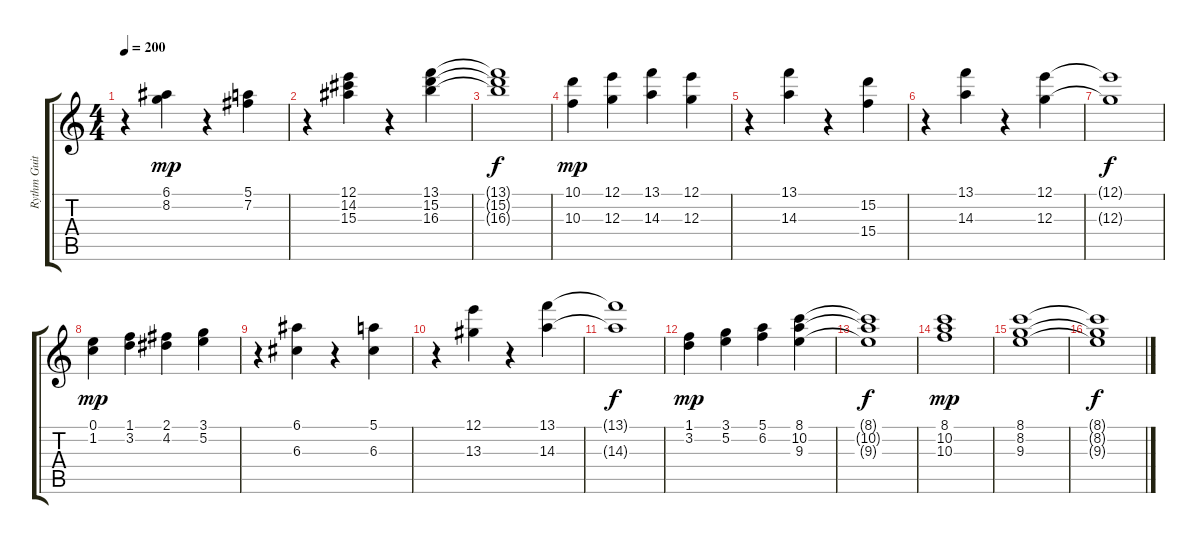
\track ("Rythm Guitar " "Rythm Guit") {instrument distortionguitar}
\staff {score tabs}
\tuning (E4 B3 G3 D3 A2 E2) {hide}
\ts (4 4)
\tempo 200
\clef g2
\ks c
r.4{dy mp} (6.1 8.2).4 r.4 (5.1 7.2).4 |
r.4 (12.1 14.2 15.3).4 r.4 (13.1 15.2 16.3).4 |
(13.1{t} 15.2{t} 16.3{t}).1{dy f} |
(10.1 10.3).4{dy mp} (12.1 12.3).4 (13.1 14.3).4 (12.1 12.3).4 |
r.4 (13.1 14.3).4 r.4 (15.2 15.4).4 |
r.4 (13.1 14.3).4 r.4 (12.1 12.3).4 |
(12.1{t} 12.3{t}).1{dy f} |
(0.1 1.2).4{dy mp} (1.1 3.2).4 (2.1 4.2).4 (3.1 5.2).4 |
r.4 (6.1 6.3).4 r.4 (5.1 6.3).4 |
r.4 (12.1 13.3).4 r.4 (13.1 14.3).4 |
(13.1{t} 14.3{t}).1{dy f} |
(1.1 3.2).4{dy mp} (3.1 5.2).4 (5.1 6.2).4 (8.1 10.2 9.3).4 |
(8.1{t} 10.2{t} 9.3{t}).1{dy f} |
(8.1 10.2 10.3).1{dy mp} |
(8.1 8.2 9.3).1 |
(8.1{t} 8.2{t} 9.3{t}).1{dy f}
